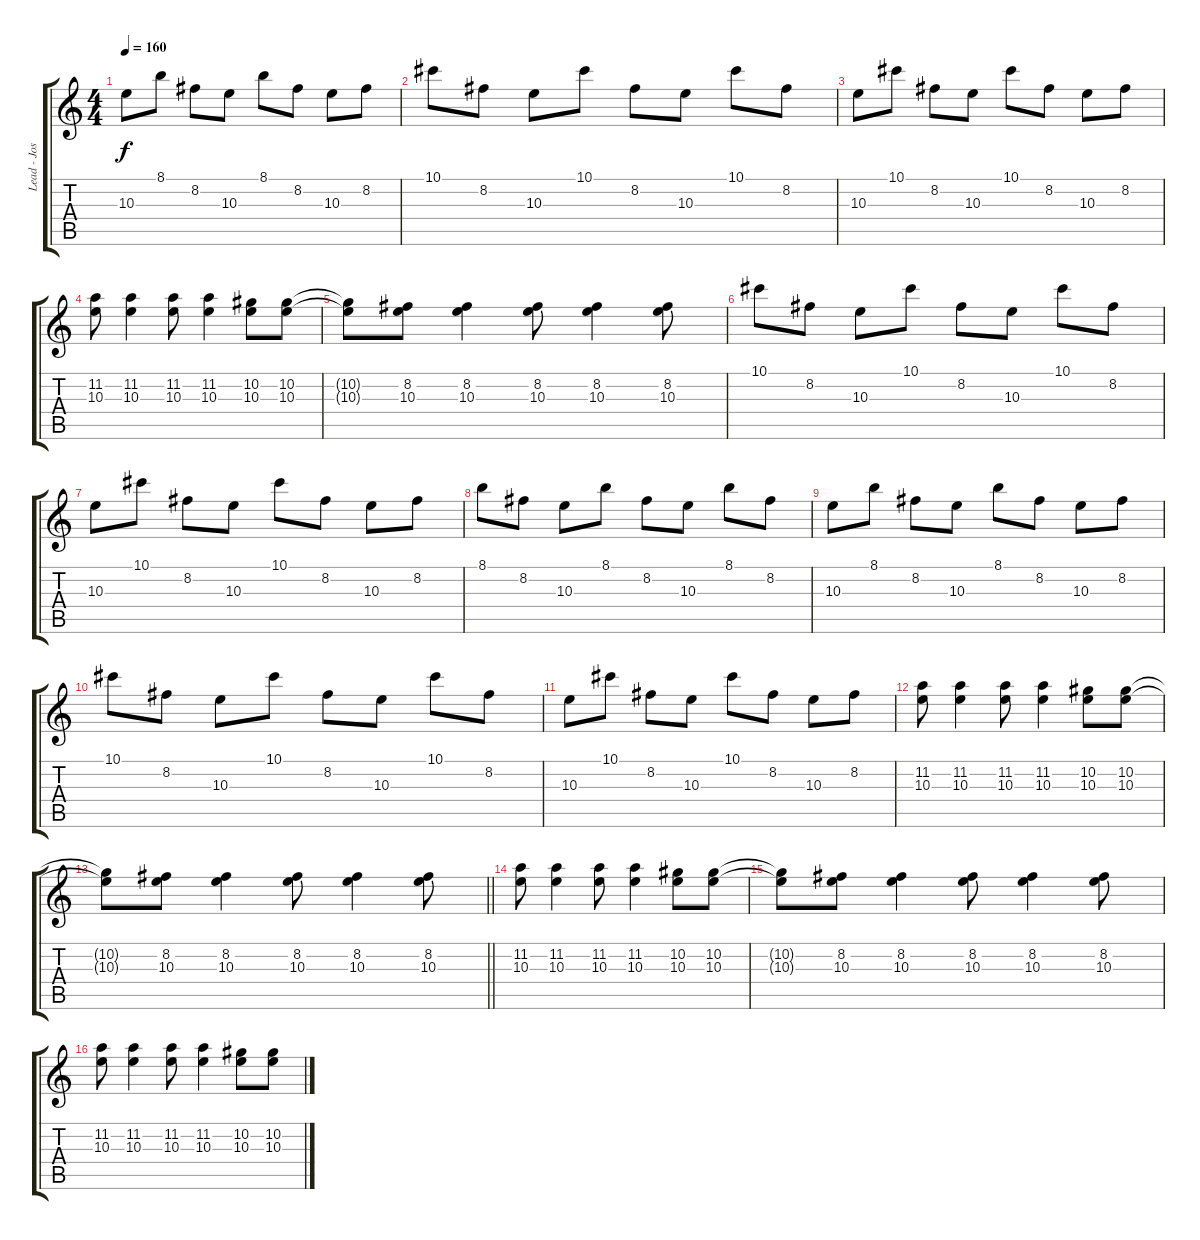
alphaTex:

\track ("Lead - Josh Farro" "Lead - Jos") {instrument distortionguitar}
\staff {score tabs}
\tuning (Eb4 Bb3 Gb3 Db3 Ab2 Db2) {hide}
\ts (4 4)
\tempo 160
\clef g2
\ks c
10.3.8{dy f} 8.1.8 8.2.8 10.3.8 8.1.8 8.2.8 10.3.8 8.2.8 |
10.1.8 8.2.8 10.3.8 10.1.8 8.2.8 10.3.8 10.1.8 8.2.8 |
10.3.8 10.1.8 8.2.8 10.3.8 10.1.8 8.2.8 10.3.8 8.2.8 |
(11.2 10.3).8 (11.2 10.3).4 (11.2 10.3).8 (11.2 10.3).4 (10.2 10.3).8 (10.2 10.3).8 |
(10.2{t} 10.3{t}).8 (8.2 10.3).8 (8.2 10.3).4 (8.2 10.3).8 (8.2 10.3).4 (8.2 10.3).8 |
10.1.8 8.2.8 10.3.8 10.1.8 8.2.8 10.3.8 10.1.8 8.2.8 |
10.3.8 10.1.8 8.2.8 10.3.8 10.1.8 8.2.8 10.3.8 8.2.8 |
8.1.8 8.2.8 10.3.8 8.1.8 8.2.8 10.3.8 8.1.8 8.2.8 |
10.3.8 8.1.8 8.2.8 10.3.8 8.1.8 8.2.8 10.3.8 8.2.8 |
10.1.8 8.2.8 10.3.8 10.1.8 8.2.8 10.3.8 10.1.8 8.2.8 |
10.3.8 10.1.8 8.2.8 10.3.8 10.1.8 8.2.8 10.3.8 8.2.8 |
(11.2 10.3).8 (11.2 10.3).4 (11.2 10.3).8 (11.2 10.3).4 (10.2 10.3).8 (10.2 10.3).8 |
\barLineRight lightlight
(10.2{t} 10.3{t}).8 (8.2 10.3).8 (8.2 10.3).4 (8.2 10.3).8 (8.2 10.3).4 (8.2 10.3).8 |
(11.2 10.3).8 (11.2 10.3).4 (11.2 10.3).8 (11.2 10.3).4 (10.2 10.3).8 (10.2 10.3).8 |
(10.2{t} 10.3{t}).8 (8.2 10.3).8 (8.2 10.3).4 (8.2 10.3).8 (8.2 10.3).4 (8.2 10.3).8 |
(11.2 10.3).8 (11.2 10.3).4 (11.2 10.3).8 (11.2 10.3).4 (10.2 10.3).8 (10.2 10.3).8
